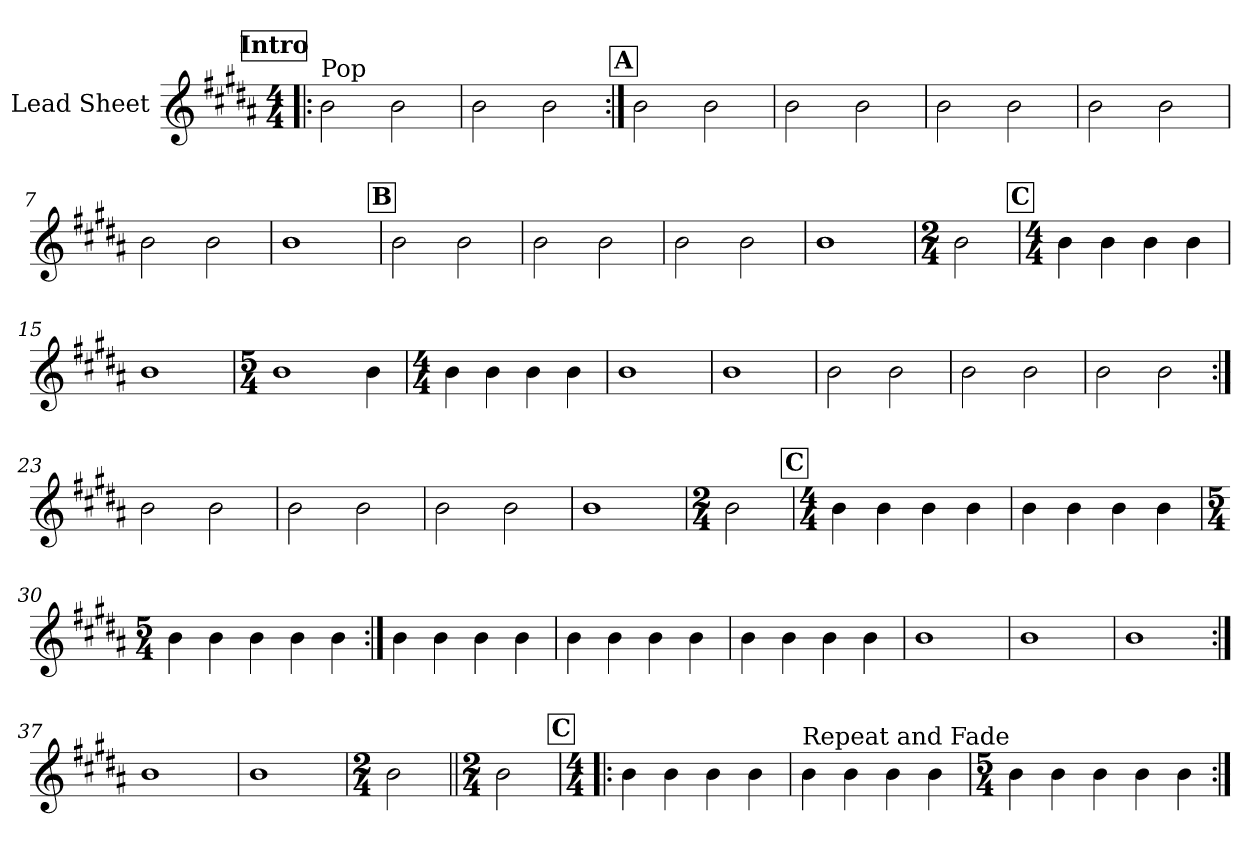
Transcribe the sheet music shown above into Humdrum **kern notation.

**kern
*part1
*staff1
*I"Lead Sheet
*clefG2
*k[f#c#g#d#a#]
*g#:
*M4/4
*MM70
!!LO:REH:place=s1:a:fs=14:t=Intro
=1!|:
!LO:TX:a:t=Pop
2b\
2b\
=2
2b\
2b\
!!LO:LB:g=z
!!LO:REH:place=s1:a:fs=14:t=A
=3:|!
2b\
2b\
=4
2b\
2b\
=5
2b\
2b\
=6
2b\
2b\
!!LO:LB:g=z
=7
2b\
2b\
=8
1b
!!LO:REH:place=s1:a:fs=14:t=B
=9
2b\
2b\
=10
2b\
2b\
!!LO:LB:g=z
=11
2b\
2b\
=12
1b
=13
*M2/4
2b\
!!LO:REH:place=s1:a:fs=14:t=C
=14
*M4/4
4b\
4b\
4b\
4b\
=15
1b
!!LO:LB:g=z
=16
*M5/4
1b
4b\
=17
*M4/4
4b\
4b\
4b\
4b\
=18
1b
!!LO:LB:g=z
=19
1b
=20
2b\
2b\
=21
2b\
2b\
=22
2b\
2b\
!!LO:LB:g=z
=23:|!
2b\
2b\
=24
2b\
2b\
=25
2b\
2b\
=26
1b
=27
*M2/4
2b\
!!LO:LB:g=z
!!LO:REH:place=s1:a:fs=14:t=C
=28
*M4/4
4b\
4b\
4b\
4b\
=29
4b\
4b\
4b\
4b\
=30
*M5/4
4b\
4b\
4b\
4b\
4b\
!!LO:LB:g=z
=31:|!
4b\
4b\
4b\
4b\
=32
4b\
4b\
4b\
4b\
=33
4b\
4b\
4b\
4b\
=34
1b
!!LO:LB:g=z
=35
1b
=36
1b
=37:|!
1b
=38
1b
=39
*M2/4
2b\
!!LO:PB:g=z
=40||
*M2/4
2b\
!!LO:REH:place=s1:a:fs=14:t=C
=41!|:
*M4/4
4b\
4b\
4b\
4b\
=42
!LO:TX:a:t=Repeat and Fade
4b\
4b\
4b\
4b\
!!LO:LB:g=z
=43
*M5/4
4b\
4b\
4b\
4b\
4b\
=:|!
*-
